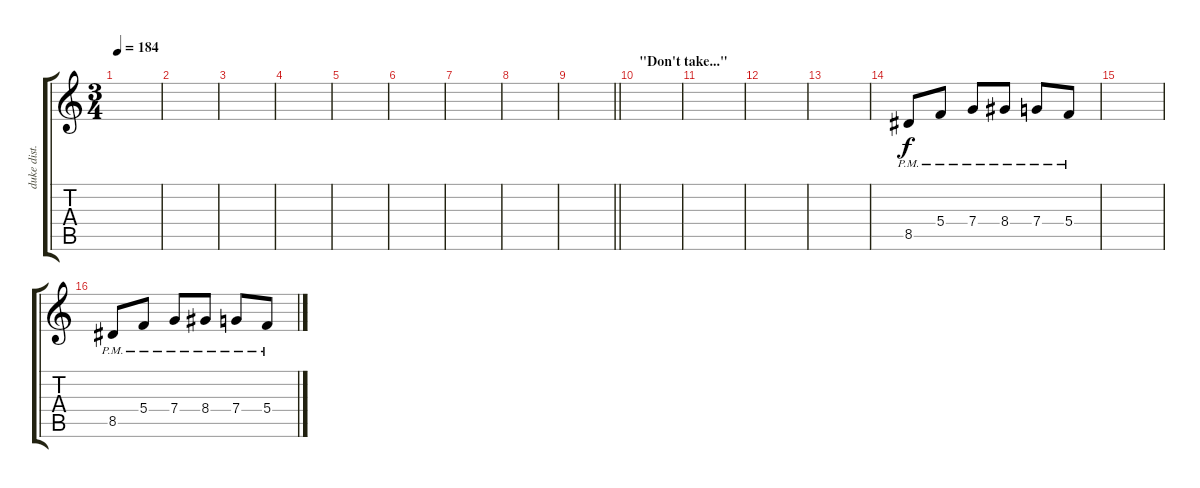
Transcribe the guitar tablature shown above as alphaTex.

\track ("duke dist." "duke dist.") {instrument overdrivenguitar}
\staff {score tabs}
\tuning (D4 A3 F3 C3 G2 C2) {hide}
\ts (3 4)
\tempo 184
\clef g2
\ks c
|
|
|
|
|
|
|
|
\barLineRight lightlight
|
\section ("" "\"Don't take...\"")
|
|
|
|
8.5{pm}.8 5.4{pm}.8 7.4{pm}.8 8.4{pm}.8 7.4{pm}.8 5.4{pm}.8 |
|
8.5{pm}.8 5.4{pm}.8 7.4{pm}.8 8.4{pm}.8 7.4{pm}.8 5.4{pm}.8
